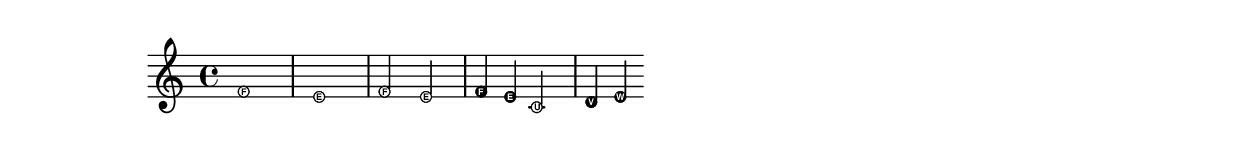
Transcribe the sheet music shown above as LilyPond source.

\version "2.7.39"

\header {
    texidoc = " Easy-notation (or Ez-notation) prints names in note heads.
You also get ledger lines, of course."
}


\layout {
  ragged-right = ##t
} 

\relative {
  \setEasyHeads
  f1 e
  f2 e
  f4 e
  
  \override NoteHead #'note-names = ##("U" "V" "W" "X" "Y" "Z" "z")
  c2 d4 e 
}

